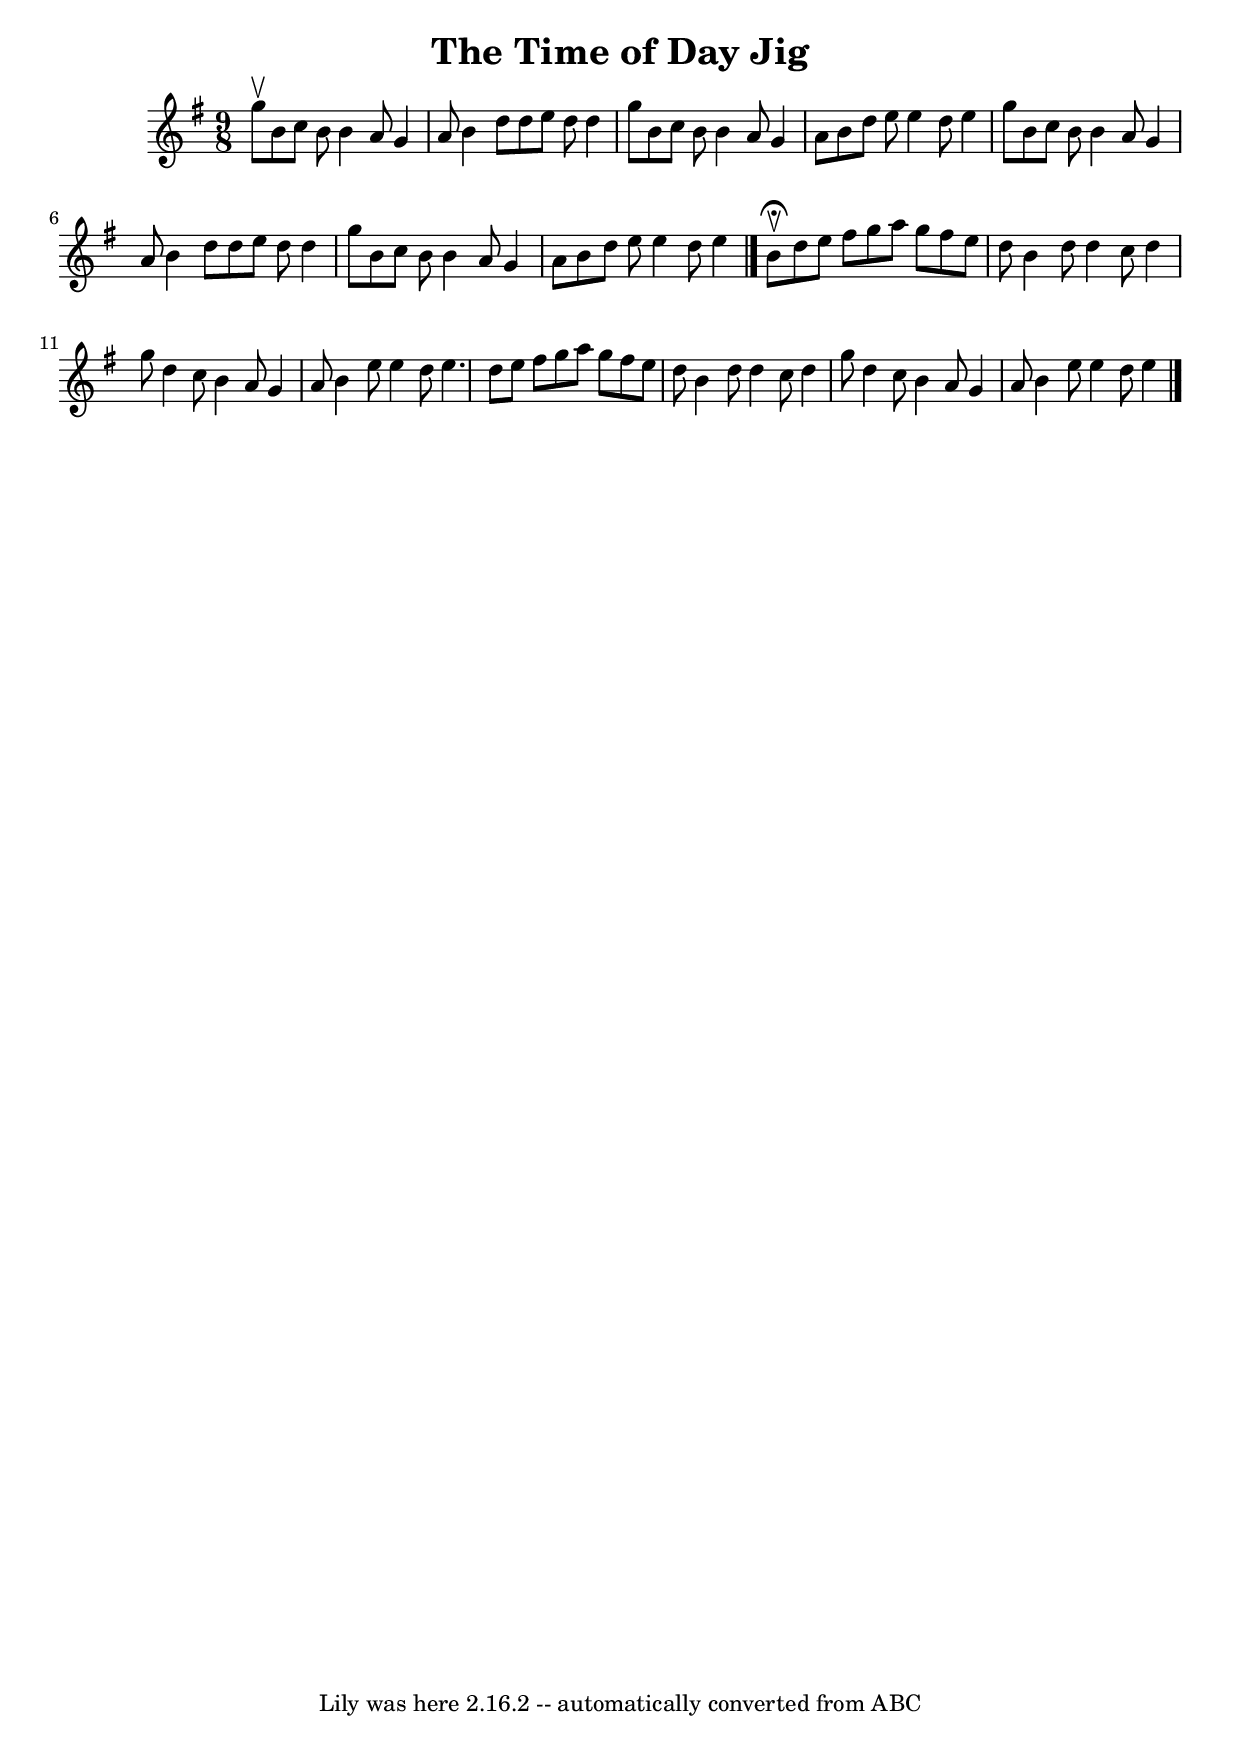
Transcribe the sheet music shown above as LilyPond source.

\version "2.16.2"
\include "Mammoth.ily"
\header {
  %% book = "Ryan's Mammoth Collection"
 crossRefNumber = "1"
 footnotes = "\\\\88 458"
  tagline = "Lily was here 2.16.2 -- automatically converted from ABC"
  title = "The Time of Day Jig"

}
voicedefault =  {


  \time 9/8 
  \key e \minor g''8^\upbow  |
 b'8 c''8 b'8 b'4 a'8 g'4 a'8     |
 b'4 d''8 d''8 e''8 d''8 d''4 g''8     |
 b'8 c''8 b'8 b'4 a'8 g'4 a'8    |
 b'8 d''8 e''8 e''4 d''8 e''4 g''8     |
 b'8 c''8 b'8 b'4 a'8 g'4 a'8     |
 b'4 d''8 d''8 e''8 d''8 d''4 g''8     |
 b'8 c''8 b'8 b'4 a'8 g'4 a'8     |
 b'8 d''8 e''8 e''4 d''8 e''4    \bar "|." b'8^\fermata^\upbow  |
 d''8 e''8 fis''8 g''8 a''8 g''8 fis''8 e''8 d''8     |
 b'4 d''8 d''4 c''8 d''4 g''8     |
 d''4 c''8 b'4 a'8 g'4 a'8    |
 b'4 e''8 e''4 d''8 e''4.     |
 d''8 e''8 fis''8 g''8 a''8 g''8 fis''8 e''8 d''8     |
 b'4 d''8 d''4 c''8 d''4 g''8     |
 d''4 c''8 b'4 a'8 g'4 a'8     |
 b'4 e''8 e''4 d''8 e''4      \bar "|."   

}

\score{
  <<

    \context Staff="default"
    {
      \voicedefault 
      
    }

  >>
  \layout {
    
  }
  \midi {
  }

}
